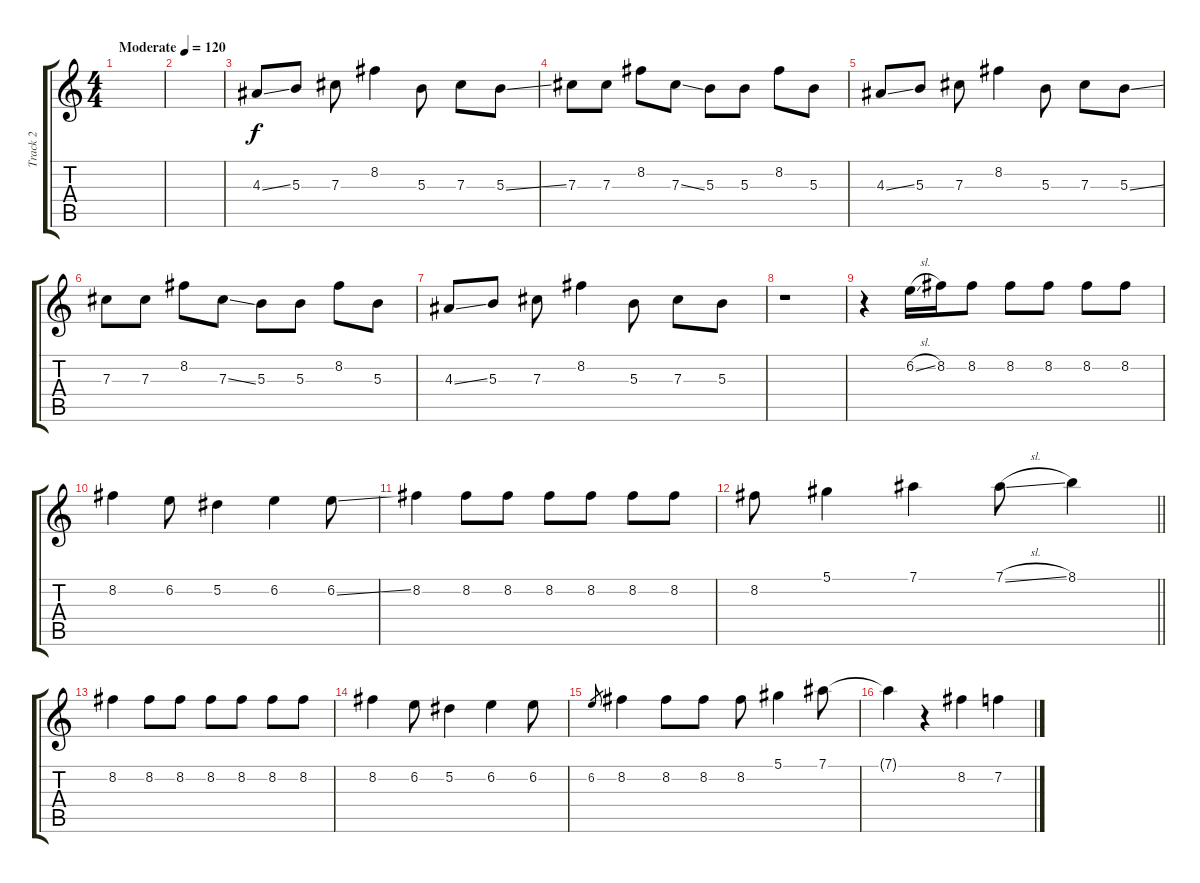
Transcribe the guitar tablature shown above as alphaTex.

\track ("Track 2" "Track 2") {instrument acousticguitarsteel}
\staff {score tabs}
\tuning (Eb4 Bb3 Gb3 Db3 Ab2 Eb2) {hide}
\ts (4 4)
\tempo (120 "Moderate")
\clef g2
\ks c
|
|
4.3{ss}.8 5.3.8 7.3.8 8.2.4 5.3.8 7.3.8 5.3{ss}.8 |
7.3.8 7.3.8 8.2.8 7.3{ss}.8 5.3.8 5.3.8 8.2.8 5.3.8 |
4.3{ss}.8 5.3.8 7.3.8 8.2.4 5.3.8 7.3.8 5.3{ss}.8 |
7.3.8 7.3.8 8.2.8 7.3{ss}.8 5.3.8 5.3.8 8.2.8 5.3.8 |
4.3{ss}.8 5.3.8 7.3.8 8.2.4 5.3.8 7.3.8 5.3.8 |
r.1 |
r.4 6.2{sl}.16 8.2.16 8.2.8 8.2.8 8.2.8 8.2.8 8.2.8 |
8.2.4 6.2.8 5.2.4 6.2.4 6.2{ss}.8 |
8.2.4 8.2.8 8.2.8 8.2.8 8.2.8 8.2.8 8.2.8 |
\barLineRight lightlight
8.2.8 5.1.4 7.1.4 7.1{sl}.8 8.1.4 |
8.2.4 8.2.8 8.2.8 8.2.8 8.2.8 8.2.8 8.2.8 |
8.2.4 6.2.8 5.2.4 6.2.4 6.2.8 |
6.2.8{gr} 8.2.4 8.2.8 8.2.8 8.2.8 5.1.4 7.1.8 |
7.1{t}.4 r.4 8.2.4 7.2.4
